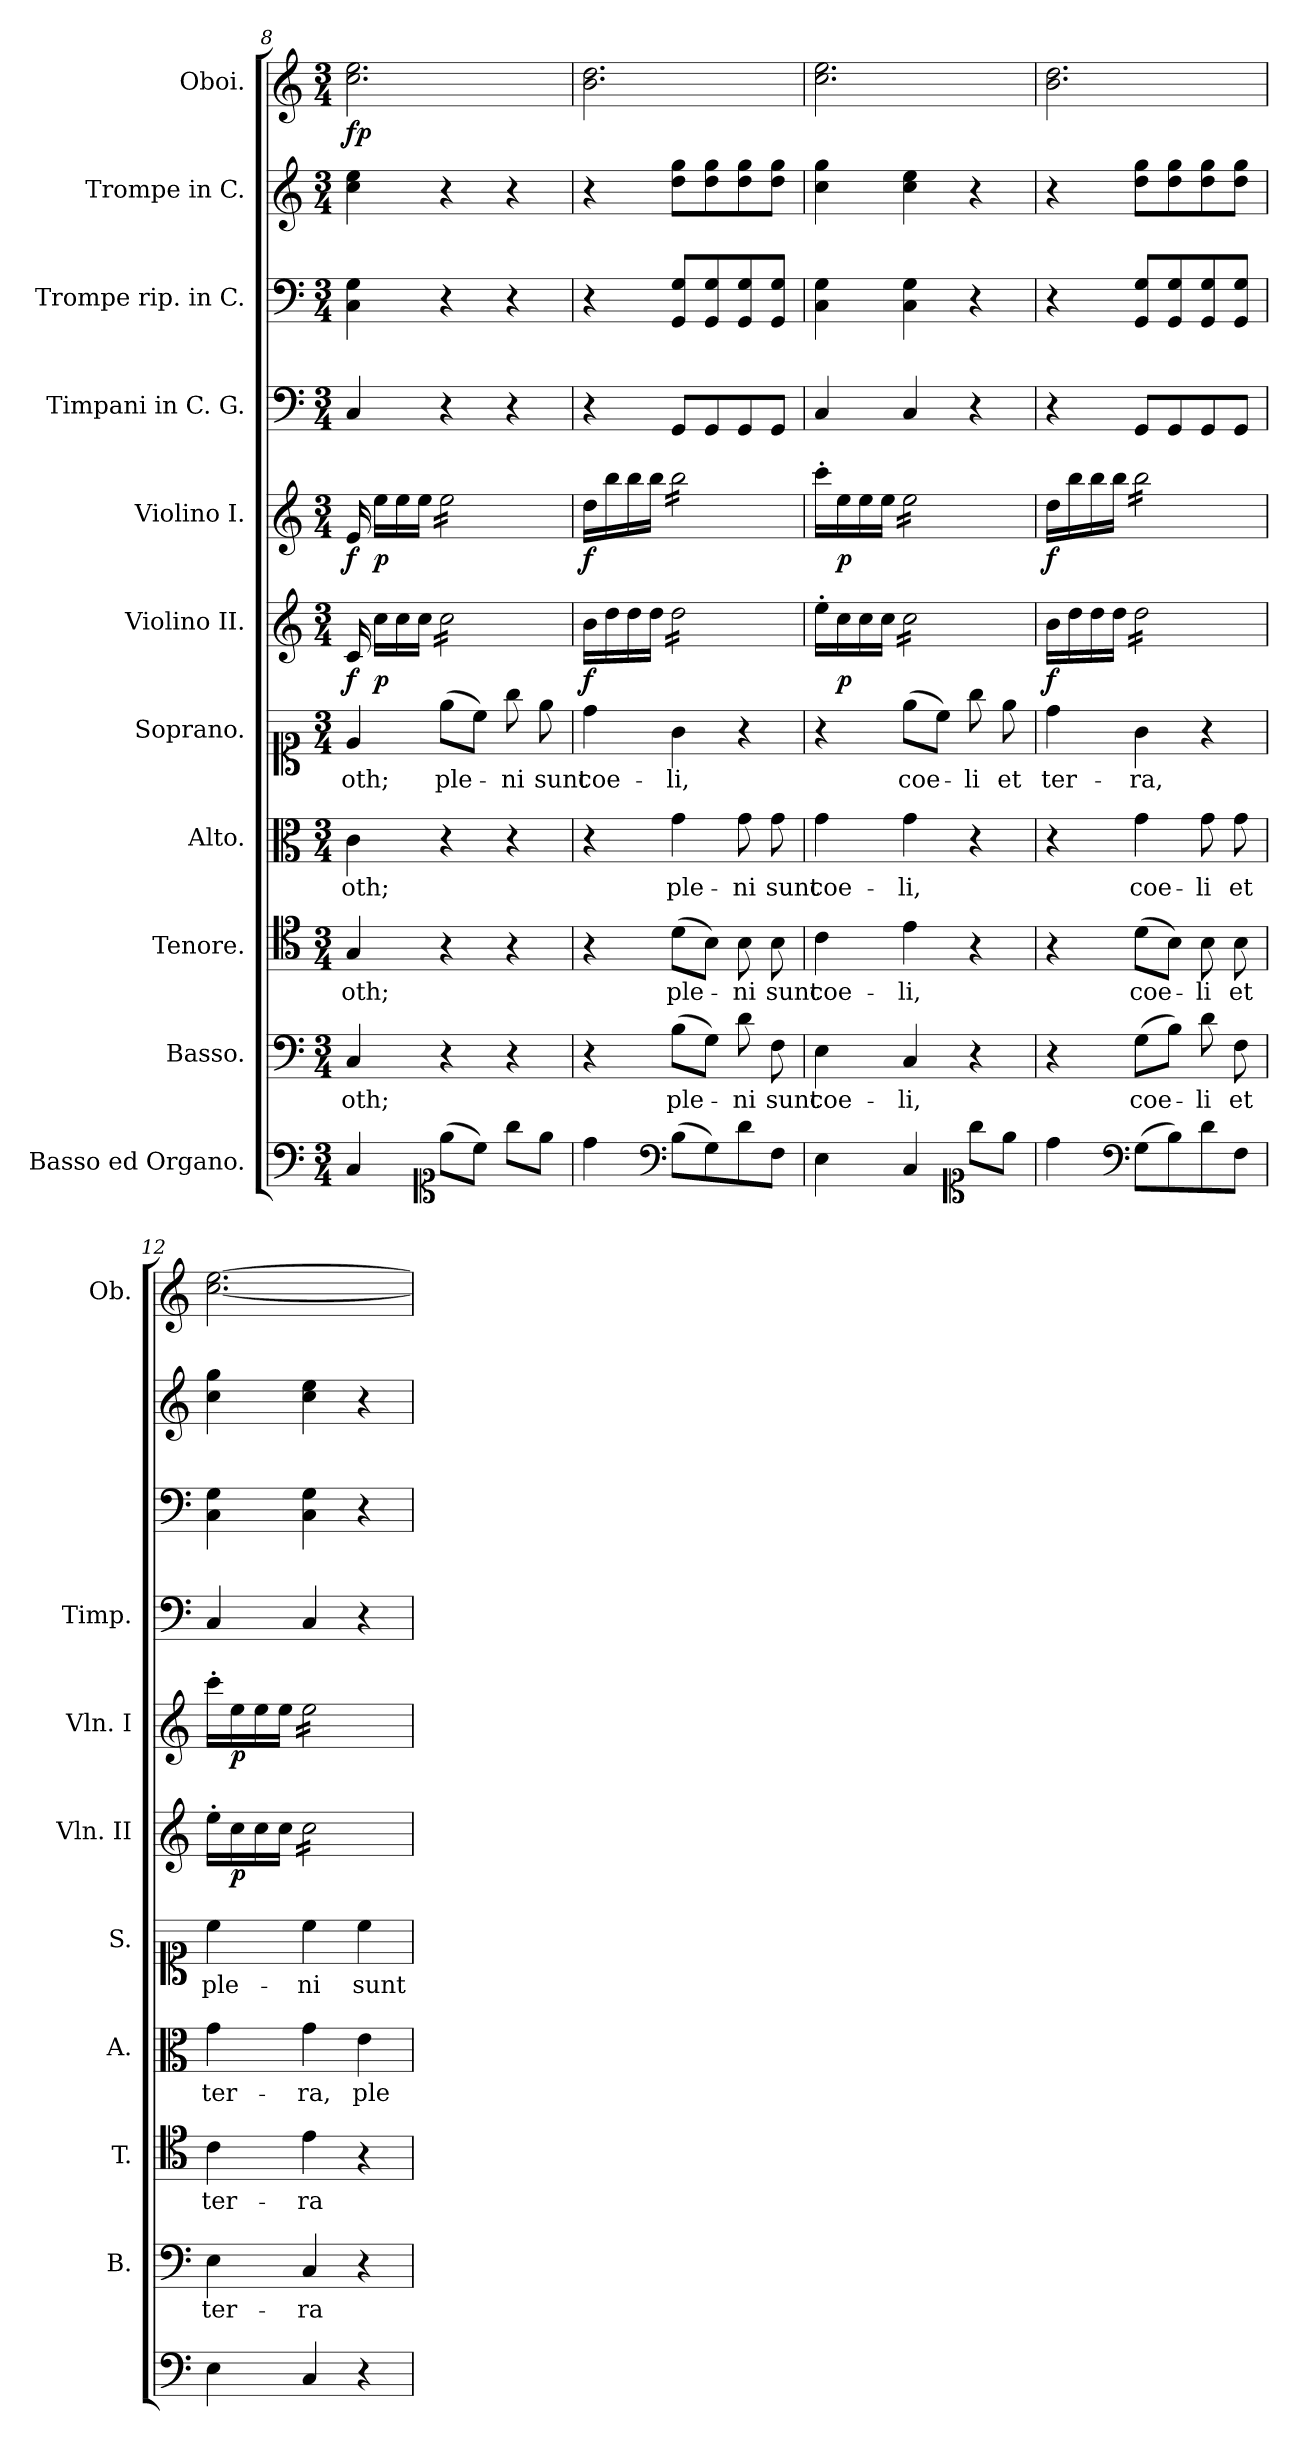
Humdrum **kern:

**kern	**kern	**text	**kern	**text	**kern	**text	**kern	**text	**kern	**dynam	**kern	**dynam	**kern	**kern	**kern	**kern	**dynam
*part11	*part10	*part10	*part9	*part9	*part8	*part8	*part7	*part7	*part6	*part6	*part5	*part5	*part4	*part3	*part2	*part1	*part1
*staff11	*staff10	*staff10	*staff9	*staff9	*staff8	*staff8	*staff7	*staff7	*staff6	*staff6	*staff5	*staff5	*staff4	*staff3	*staff2	*staff1	*staff1
*I"Basso ed  Organo.	*I"Basso.	*	*I"Tenore.	*	*I"Alto.	*	*I"Soprano.	*	*I"Violino II.	*	*I"Violino I.	*	*I"Timpani in C. G.	*I"Trompe rip. in C.	*I"Trompe in C.	*I"Oboi.	*
*	*I'B.	*	*I'T.	*	*I'A.	*	*I'S.	*	*I'Vln. II	*	*I'Vln. I	*	*I'Timp.	*	*	*I'Ob.	*
*clefF4	*clefF4	*	*clefC4	*	*clefC3	*	*clefC1	*	*clefG2	*	*clefG2	*	*clefF4	*clefF4	*clefG2	*clefG2	*
*k[]	*k[]	*	*k[]	*	*k[]	*	*k[]	*	*k[]	*	*k[]	*	*k[]	*k[]	*k[]	*k[]	*
*M3/4	*M3/4	*	*M3/4	*	*M3/4	*	*M3/4	*	*M3/4	*	*M3/4	*	*M3/4	*M3/4	*M3/4	*M3/4	*
=8	=8	=8	=8	=8	=8	=8	=8	=8	=8	=8	=8	=8	=8	=8	=8	=8	=8
!	!	!LO:LY:b	!	!LO:LY:b	!	!LO:LY:b	!	!LO:LY:b	!	!LO:DY:b	!	!LO:DY:b	!	!	!	!	!LO:DY:b
4C/	4C/	-oth;	4G/	-oth;	4c\	-oth;	4e/	-oth;	16c/	f	16e/	f	4C/	4C\ 4G\	4cc\ 4ee\	2.cc\ 2.ee\	fp
!	!	!	!	!	!	!	!	!	!	!LO:DY:b	!	!LO:DY:b	!	!	!	!	!
.	.	.	.	.	.	.	.	.	16cc\LL	p	16ee\LL	p	.	.	.	.	.
.	.	.	.	.	.	.	.	.	16cc\	.	16ee\	.	.	.	.	.	.
.	.	.	.	.	.	.	.	.	16cc\JJ	.	16ee\JJ	.	.	.	.	.	.
*clefC1	*	*	*	*	*	*	*	*	*	*	*	*	*	*	*	*	*
!	!	!	!	!	!	!	!	!LO:LY:b	!	!	!	!	!	!	!	!	!
*	*	*	*	*	*	*	*	*	*tremolo	*	*	*	*	*	*	*	*
*	*	*	*	*	*	*	*	*	*	*	*tremolo	*	*	*	*	*	*
(>8ee\L	4r	.	4r	.	4r	.	(>8ee\L	ple-	16cc\LL	.	16ee\LL	.	4r	4r	4r	.	.
.	.	.	.	.	.	.	.	.	16cc\	.	16ee\	.	.	.	.	.	.
8cc\J)	.	.	.	.	.	.	8cc\J)	.	16cc\	.	16ee\	.	.	.	.	.	.
.	.	.	.	.	.	.	.	.	16cc\	.	16ee\	.	.	.	.	.	.
!	!	!	!	!	!	!	!	!LO:LY:b	!	!	!	!	!	!	!	!	!
8gg\L	4r	.	4r	.	4r	.	8gg\	-ni	16cc\	.	16ee\	.	4r	4r	4r	.	.
.	.	.	.	.	.	.	.	.	16cc\	.	16ee\	.	.	.	.	.	.
!	!	!	!	!	!	!	!	!LO:LY:b	!	!	!	!	!	!	!	!	!
8ee\J	.	.	.	.	.	.	8ee\	sunt	16cc\	.	16ee\	.	.	.	.	.	.
.	.	.	.	.	.	.	.	.	16cc\JJ	.	16ee\JJ	.	.	.	.	.	.
*	*	*	*	*	*	*	*	*	*	*	*Xtremolo	*	*	*	*	*	*
*	*	*	*	*	*	*	*	*	*Xtremolo	*	*	*	*	*	*	*	*
!!LO:PB:g=z
=9	=9	=9	=9	=9	=9	=9	=9	=9	=9	=9	=9	=9	=9	=9	=9	=9	=9
!	!	!	!	!	!	!	!	!LO:LY:b	!	!LO:DY:b	!	!LO:DY:b	!	!	!	!	!
4dd\	4r	.	4r	.	4r	.	4dd\	coe-	16b\LL	f	16dd\LL	f	4r	4r	4r	2.b\ 2.dd\	.
.	.	.	.	.	.	.	.	.	16dd\	.	16bb\	.	.	.	.	.	.
.	.	.	.	.	.	.	.	.	16dd\	.	16bb\	.	.	.	.	.	.
.	.	.	.	.	.	.	.	.	16dd\JJ	.	16bb\JJ	.	.	.	.	.	.
*clefF4	*	*	*	*	*	*	*	*	*	*	*	*	*	*	*	*	*
!	!	!LO:LY:b	!	!LO:LY:b	!	!LO:LY:b	!	!LO:LY:b	!	!	!	!	!	!	!	!	!
*	*	*	*	*	*	*	*	*	*tremolo	*	*	*	*	*	*	*	*
*	*	*	*	*	*	*	*	*	*	*	*tremolo	*	*	*	*	*	*
(>8B\L	(>8B\L	ple-	(>8d\L	ple-	4g\	ple-	4g\	-li,	16dd\LL	.	16bb\LL	.	8GG/L	8GG/ 8G/L	8dd\ 8gg\L	.	.
.	.	.	.	.	.	.	.	.	16dd\	.	16bb\	.	.	.	.	.	.
8G\)	8G\J)	.	8B\J)	.	.	.	.	.	16dd\	.	16bb\	.	8GG/	8GG/ 8G/	8dd\ 8gg\	.	.
.	.	.	.	.	.	.	.	.	16dd\	.	16bb\	.	.	.	.	.	.
!	!	!LO:LY:b	!	!LO:LY:b	!	!LO:LY:b	!	!	!	!	!	!	!	!	!	!	!
8d\	8d\	-ni	8B\	-ni	8g\	-ni	4r	.	16dd\	.	16bb\	.	8GG/	8GG/ 8G/	8dd\ 8gg\	.	.
.	.	.	.	.	.	.	.	.	16dd\	.	16bb\	.	.	.	.	.	.
!	!	!LO:LY:b	!	!LO:LY:b	!	!LO:LY:b	!	!	!	!	!	!	!	!	!	!	!
8F\J	8F\	sunt	8B\	sunt	8g\	sunt	.	.	16dd\	.	16bb\	.	8GG/J	8GG/ 8G/J	8dd\ 8gg\J	.	.
.	.	.	.	.	.	.	.	.	16dd\JJ	.	16bb\JJ	.	.	.	.	.	.
*	*	*	*	*	*	*	*	*	*	*	*Xtremolo	*	*	*	*	*	*
*	*	*	*	*	*	*	*	*	*Xtremolo	*	*	*	*	*	*	*	*
=10	=10	=10	=10	=10	=10	=10	=10	=10	=10	=10	=10	=10	=10	=10	=10	=10	=10
!	!	!LO:LY:b	!	!LO:LY:b	!	!LO:LY:b	!	!	!	!	!	!	!	!	!	!	!
4E\	4E\	coe-	4c\	coe-	4g\	coe-	4r	.	16ee'\LL	.	16ccc'\LL	.	4C/	4C\ 4G\	4cc\ 4gg\	2.cc\ 2.ee\	.
!	!	!	!	!	!	!	!	!	!	!LO:DY:b	!	!LO:DY:b	!	!	!	!	!
.	.	.	.	.	.	.	.	.	16cc\	p	16ee\	p	.	.	.	.	.
.	.	.	.	.	.	.	.	.	16cc\	.	16ee\	.	.	.	.	.	.
.	.	.	.	.	.	.	.	.	16cc\JJ	.	16ee\JJ	.	.	.	.	.	.
!	!	!LO:LY:b	!	!LO:LY:b	!	!LO:LY:b	!	!LO:LY:b	!	!	!	!	!	!	!	!	!
*	*	*	*	*	*	*	*	*	*tremolo	*	*	*	*	*	*	*	*
*	*	*	*	*	*	*	*	*	*	*	*tremolo	*	*	*	*	*	*
4C/	4C/	-li,	4e\	-li,	4g\	-li,	(>8ee\L	coe-	16cc\LL	.	16ee\LL	.	4C/	4C\ 4G\	4cc\ 4ee\	.	.
.	.	.	.	.	.	.	.	.	16cc\	.	16ee\	.	.	.	.	.	.
.	.	.	.	.	.	.	8cc\J)	.	16cc\	.	16ee\	.	.	.	.	.	.
.	.	.	.	.	.	.	.	.	16cc\	.	16ee\	.	.	.	.	.	.
*clefC1	*	*	*	*	*	*	*	*	*	*	*	*	*	*	*	*	*
!	!	!	!	!	!	!	!	!LO:LY:b	!	!	!	!	!	!	!	!	!
8gg\L	4r	.	4r	.	4r	.	8gg\	-li	16cc\	.	16ee\	.	4r	4r	4r	.	.
.	.	.	.	.	.	.	.	.	16cc\	.	16ee\	.	.	.	.	.	.
!	!	!	!	!	!	!	!	!LO:LY:b	!	!	!	!	!	!	!	!	!
8ee\J	.	.	.	.	.	.	8ee\	et	16cc\	.	16ee\	.	.	.	.	.	.
.	.	.	.	.	.	.	.	.	16cc\JJ	.	16ee\JJ	.	.	.	.	.	.
*	*	*	*	*	*	*	*	*	*	*	*Xtremolo	*	*	*	*	*	*
*	*	*	*	*	*	*	*	*	*Xtremolo	*	*	*	*	*	*	*	*
=11	=11	=11	=11	=11	=11	=11	=11	=11	=11	=11	=11	=11	=11	=11	=11	=11	=11
!	!	!	!	!	!	!	!	!LO:LY:b	!	!LO:DY:b	!	!LO:DY:b	!	!	!	!	!
4dd\	4r	.	4r	.	4r	.	4dd\	ter-	16b\LL	f	16dd\LL	f	4r	4r	4r	2.b\ 2.dd\	.
.	.	.	.	.	.	.	.	.	16dd\	.	16bb\	.	.	.	.	.	.
.	.	.	.	.	.	.	.	.	16dd\	.	16bb\	.	.	.	.	.	.
.	.	.	.	.	.	.	.	.	16dd\JJ	.	16bb\JJ	.	.	.	.	.	.
*clefF4	*	*	*	*	*	*	*	*	*	*	*	*	*	*	*	*	*
!	!	!LO:LY:b	!	!LO:LY:b	!	!LO:LY:b	!	!LO:LY:b	!	!	!	!	!	!	!	!	!
*	*	*	*	*	*	*	*	*	*tremolo	*	*	*	*	*	*	*	*
*	*	*	*	*	*	*	*	*	*	*	*tremolo	*	*	*	*	*	*
(>8G\L	(>8G\L	coe-	(>8d\L	coe-	4g\	coe-	4g\	-ra,	16dd\LL	.	16bb\LL	.	8GG/L	8GG/ 8G/L	8dd\ 8gg\L	.	.
.	.	.	.	.	.	.	.	.	16dd\	.	16bb\	.	.	.	.	.	.
8B\)	8B\J)	.	8B\J)	.	.	.	.	.	16dd\	.	16bb\	.	8GG/	8GG/ 8G/	8dd\ 8gg\	.	.
.	.	.	.	.	.	.	.	.	16dd\	.	16bb\	.	.	.	.	.	.
!	!	!LO:LY:b	!	!LO:LY:b	!	!LO:LY:b	!	!	!	!	!	!	!	!	!	!	!
8d\	8d\	-li	8B\	-li	8g\	-li	4r	.	16dd\	.	16bb\	.	8GG/	8GG/ 8G/	8dd\ 8gg\	.	.
.	.	.	.	.	.	.	.	.	16dd\	.	16bb\	.	.	.	.	.	.
!	!	!LO:LY:b	!	!LO:LY:b	!	!LO:LY:b	!	!	!	!	!	!	!	!	!	!	!
8F\J	8F\	et	8B\	et	8g\	et	.	.	16dd\	.	16bb\	.	8GG/J	8GG/ 8G/J	8dd\ 8gg\J	.	.
.	.	.	.	.	.	.	.	.	16dd\JJ	.	16bb\JJ	.	.	.	.	.	.
*	*	*	*	*	*	*	*	*	*	*	*Xtremolo	*	*	*	*	*	*
*	*	*	*	*	*	*	*	*	*Xtremolo	*	*	*	*	*	*	*	*
=12	=12	=12	=12	=12	=12	=12	=12	=12	=12	=12	=12	=12	=12	=12	=12	=12	=12
!	!	!LO:LY:b	!	!LO:LY:b	!	!LO:LY:b	!	!LO:LY:b	!	!	!	!	!	!	!	!	!
4E\	4E\	ter-	4c\	ter-	4g\	ter-	4cc\	ple-	16ee'\LL	.	16ccc'\LL	.	4C/	4C\ 4G\	4cc\ 4gg\	[2.cc\ [2.ee\	.
!	!	!	!	!	!	!	!	!	!	!LO:DY:b	!	!LO:DY:b	!	!	!	!	!
.	.	.	.	.	.	.	.	.	16cc\	p	16ee\	p	.	.	.	.	.
.	.	.	.	.	.	.	.	.	16cc\	.	16ee\	.	.	.	.	.	.
.	.	.	.	.	.	.	.	.	16cc\JJ	.	16ee\JJ	.	.	.	.	.	.
!	!	!LO:LY:b	!	!LO:LY:b	!	!LO:LY:b	!	!LO:LY:b	!	!	!	!	!	!	!	!	!
*	*	*	*	*	*	*	*	*	*tremolo	*	*	*	*	*	*	*	*
*	*	*	*	*	*	*	*	*	*	*	*tremolo	*	*	*	*	*	*
4C/	4C/	-ra	4e\	-ra	4g\	-ra,	4cc\	-ni	16cc\LL	.	16ee\LL	.	4C/	4C\ 4G\	4cc\ 4ee\	.	.
.	.	.	.	.	.	.	.	.	16cc\	.	16ee\	.	.	.	.	.	.
.	.	.	.	.	.	.	.	.	16cc\	.	16ee\	.	.	.	.	.	.
.	.	.	.	.	.	.	.	.	16cc\	.	16ee\	.	.	.	.	.	.
!	!	!	!	!	!	!LO:LY:b	!	!LO:LY:b	!	!	!	!	!	!	!	!	!
4r	4r	.	4r	.	4e\	ple-	4cc\	sunt	16cc\	.	16ee\	.	4r	4r	4r	.	.
.	.	.	.	.	.	.	.	.	16cc\	.	16ee\	.	.	.	.	.	.
.	.	.	.	.	.	.	.	.	16cc\	.	16ee\	.	.	.	.	.	.
.	.	.	.	.	.	.	.	.	16cc\JJ	.	16ee\JJ	.	.	.	.	.	.
*	*	*	*	*	*	*	*	*	*	*	*Xtremolo	*	*	*	*	*	*
*	*	*	*	*	*	*	*	*	*Xtremolo	*	*	*	*	*	*	*	*
=	=	=	=	=	=	=	=	=	=	=	=	=	=	=	=	=	=
*-	*-	*-	*-	*-	*-	*-	*-	*-	*-	*-	*-	*-	*-	*-	*-	*-	*-
